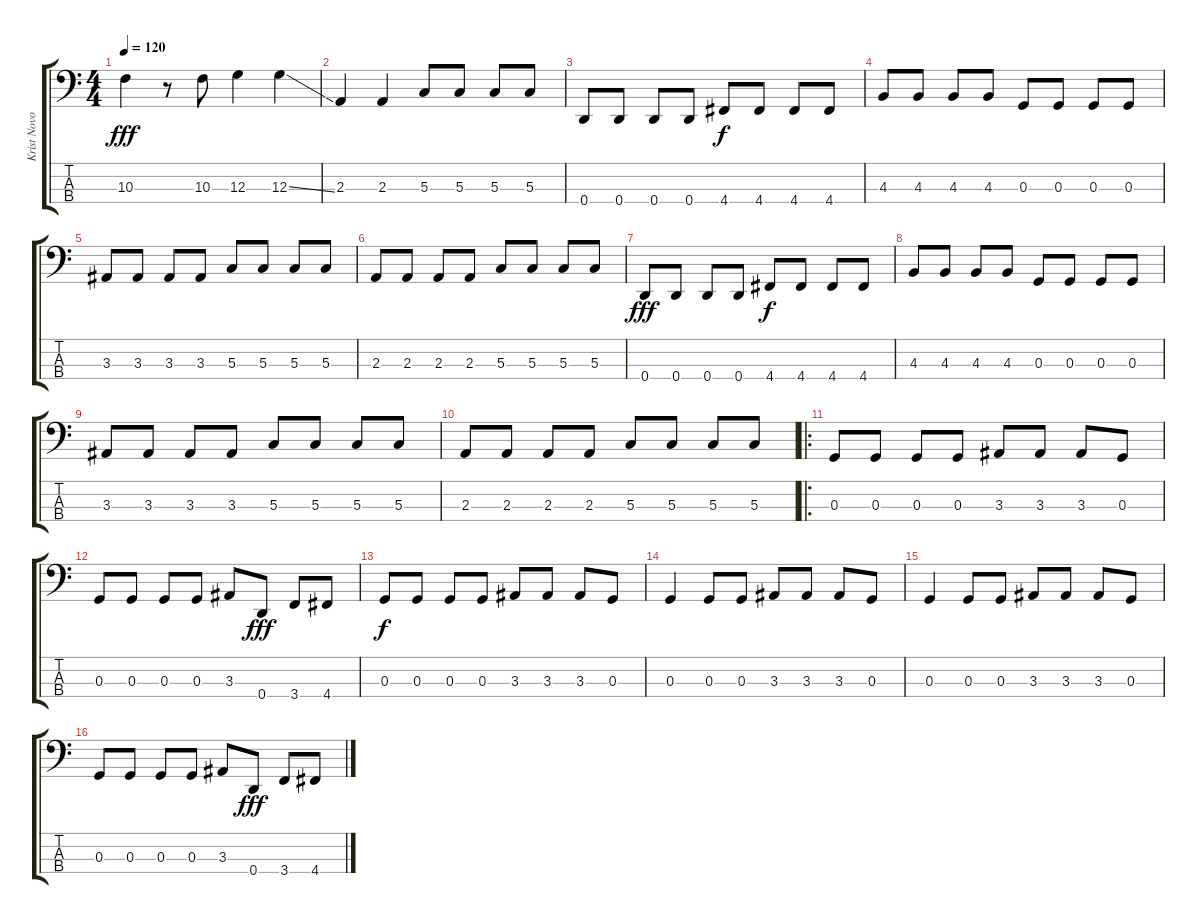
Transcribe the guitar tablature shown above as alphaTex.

\track ("Krist Novoselic : Bass" "Krist Novo") {instrument electricbassfinger}
\staff {score tabs}
\tuning (F2 C2 G1 D1) {hide}
\ts (4 4)
\tempo 120
\clef f4
\ks c
10.3.4{dy fff} r.8 10.3.8 12.3.4 12.3{ss}.4 |
2.3.4 2.3.4 5.3.8 5.3.8 5.3.8 5.3.8 |
0.4.8 0.4.8 0.4.8 0.4.8 4.4.8{dy f} 4.4.8 4.4.8 4.4.8 |
4.3.8 4.3.8 4.3.8 4.3.8 0.3.8 0.3.8 0.3.8 0.3.8 |
3.3.8 3.3.8 3.3.8 3.3.8 5.3.8 5.3.8 5.3.8 5.3.8 |
2.3.8 2.3.8 2.3.8 2.3.8 5.3.8 5.3.8 5.3.8 5.3.8 |
0.4.8{dy fff} 0.4.8 0.4.8 0.4.8 4.4.8{dy f} 4.4.8 4.4.8 4.4.8 |
4.3.8 4.3.8 4.3.8 4.3.8 0.3.8 0.3.8 0.3.8 0.3.8 |
3.3.8 3.3.8 3.3.8 3.3.8 5.3.8 5.3.8 5.3.8 5.3.8 |
2.3.8 2.3.8 2.3.8 2.3.8 5.3.8 5.3.8 5.3.8 5.3.8 |
\ro
0.3.8 0.3.8 0.3.8 0.3.8 3.3.8 3.3.8 3.3.8 0.3.8 |
0.3.8 0.3.8 0.3.8 0.3.8 3.3.8 0.4.8{dy fff} 3.4.8 4.4.8 |
0.3.8{dy f} 0.3.8 0.3.8 0.3.8 3.3.8 3.3.8 3.3.8 0.3.8 |
0.3.4 0.3.8 0.3.8 3.3.8 3.3.8 3.3.8 0.3.8 |
0.3.4 0.3.8 0.3.8 3.3.8 3.3.8 3.3.8 0.3.8 |
0.3.8 0.3.8 0.3.8 0.3.8 3.3.8 0.4.8{dy fff} 3.4.8 4.4.8
